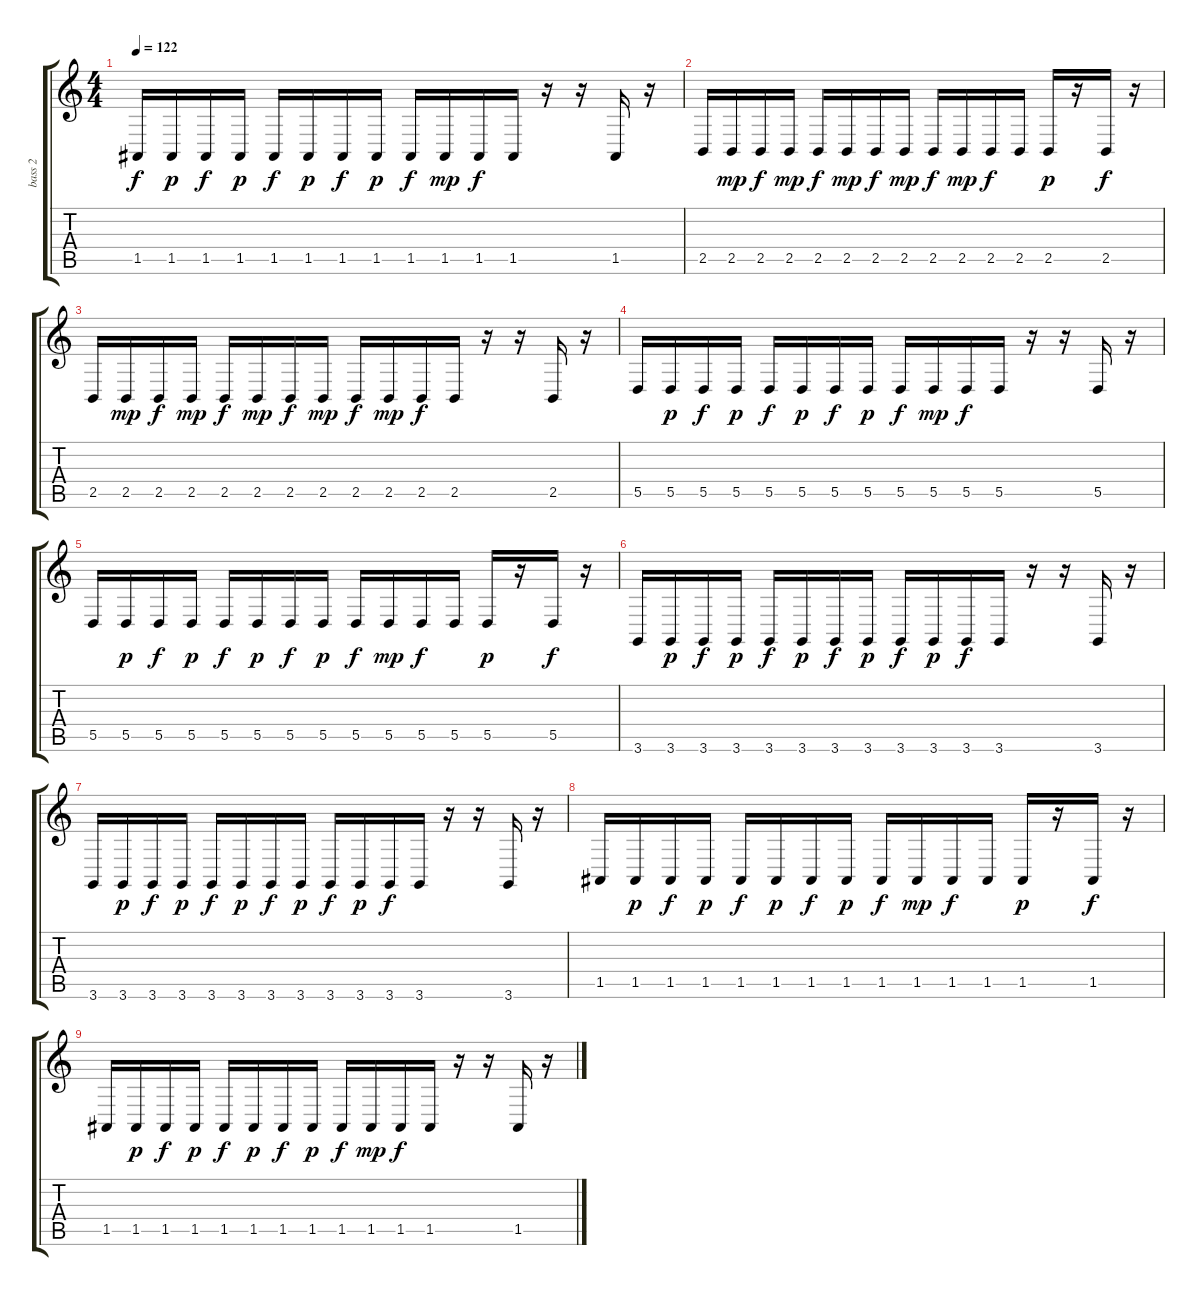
\track ("bass 2" "bass 2") {instrument marimba}
\staff {score tabs}
\tuning (E4 B3 G3 D3 A2 E2) {hide}
\ts (4 4)
\tempo 122
\clef g2
\ks c
1.5.16{dy f} 1.5.16{dy p} 1.5.16{dy f} 1.5.16{dy p} 1.5.16{dy f} 1.5.16{dy p} 1.5.16{dy f} 1.5.16{dy p} 1.5.16{dy f} 1.5.16{dy mp} 1.5.16{dy f} 1.5.16 r.16 r.16 1.5.16 r.16 |
2.5.16 2.5.16{dy mp} 2.5.16{dy f} 2.5.16{dy mp} 2.5.16{dy f} 2.5.16{dy mp} 2.5.16{dy f} 2.5.16{dy mp} 2.5.16{dy f} 2.5.16{dy mp} 2.5.16{dy f} 2.5.16 2.5.16{dy p} r.16 2.5.16{dy f} r.16 |
2.5.16 2.5.16{dy mp} 2.5.16{dy f} 2.5.16{dy mp} 2.5.16{dy f} 2.5.16{dy mp} 2.5.16{dy f} 2.5.16{dy mp} 2.5.16{dy f} 2.5.16{dy mp} 2.5.16{dy f} 2.5.16 r.16 r.16 2.5.16 r.16 |
5.5.16 5.5.16{dy p} 5.5.16{dy f} 5.5.16{dy p} 5.5.16{dy f} 5.5.16{dy p} 5.5.16{dy f} 5.5.16{dy p} 5.5.16{dy f} 5.5.16{dy mp} 5.5.16{dy f} 5.5.16 r.16 r.16 5.5.16 r.16 |
5.5.16 5.5.16{dy p} 5.5.16{dy f} 5.5.16{dy p} 5.5.16{dy f} 5.5.16{dy p} 5.5.16{dy f} 5.5.16{dy p} 5.5.16{dy f} 5.5.16{dy mp} 5.5.16{dy f} 5.5.16 5.5.16{dy p} r.16 5.5.16{dy f} r.16 |
3.6.16 3.6.16{dy p} 3.6.16{dy f} 3.6.16{dy p} 3.6.16{dy f} 3.6.16{dy p} 3.6.16{dy f} 3.6.16{dy p} 3.6.16{dy f} 3.6.16{dy p} 3.6.16{dy f} 3.6.16 r.16 r.16 3.6.16 r.16 |
3.6.16 3.6.16{dy p} 3.6.16{dy f} 3.6.16{dy p} 3.6.16{dy f} 3.6.16{dy p} 3.6.16{dy f} 3.6.16{dy p} 3.6.16{dy f} 3.6.16{dy p} 3.6.16{dy f} 3.6.16 r.16 r.16 3.6.16 r.16 |
1.5.16 1.5.16{dy p} 1.5.16{dy f} 1.5.16{dy p} 1.5.16{dy f} 1.5.16{dy p} 1.5.16{dy f} 1.5.16{dy p} 1.5.16{dy f} 1.5.16{dy mp} 1.5.16{dy f} 1.5.16 1.5.16{dy p} r.16 1.5.16{dy f} r.16 |
1.5.16 1.5.16{dy p} 1.5.16{dy f} 1.5.16{dy p} 1.5.16{dy f} 1.5.16{dy p} 1.5.16{dy f} 1.5.16{dy p} 1.5.16{dy f} 1.5.16{dy mp} 1.5.16{dy f} 1.5.16 r.16 r.16 1.5.16 r.16
